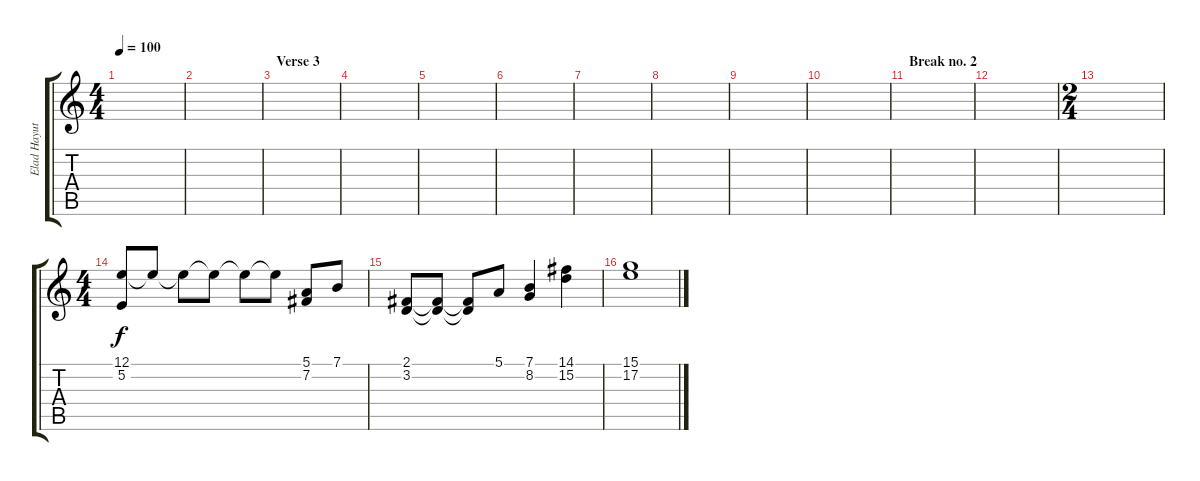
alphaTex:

\track ("Elad Hayut" "Elad Hayut") {instrument acousticgrandpiano}
\staff {score tabs}
\tuning (E4 B3 G3 D3 A2 E2) {hide}
\ts (4 4)
\tempo 100
\clef g2
\ks c
|
|
\section ("" "Verse 3")
|
|
|
|
|
|
|
|
\section ("" "Break no. 2")
|
|
\ts (2 4)
|
\ts (4 4)
(12.1 5.2).8 12.1{t}.8 12.1{t}.8 12.1{t}.8 12.1{t}.8 12.1{t}.8 (5.1 7.2).8 7.1.8 |
(2.1 3.2).8 (2.1{t} 3.2{t}).8 (2.1{t} 3.2{t}).8 5.1.8 (7.1 8.2).4 (14.1 15.2).4 |
(15.1 17.2).1
